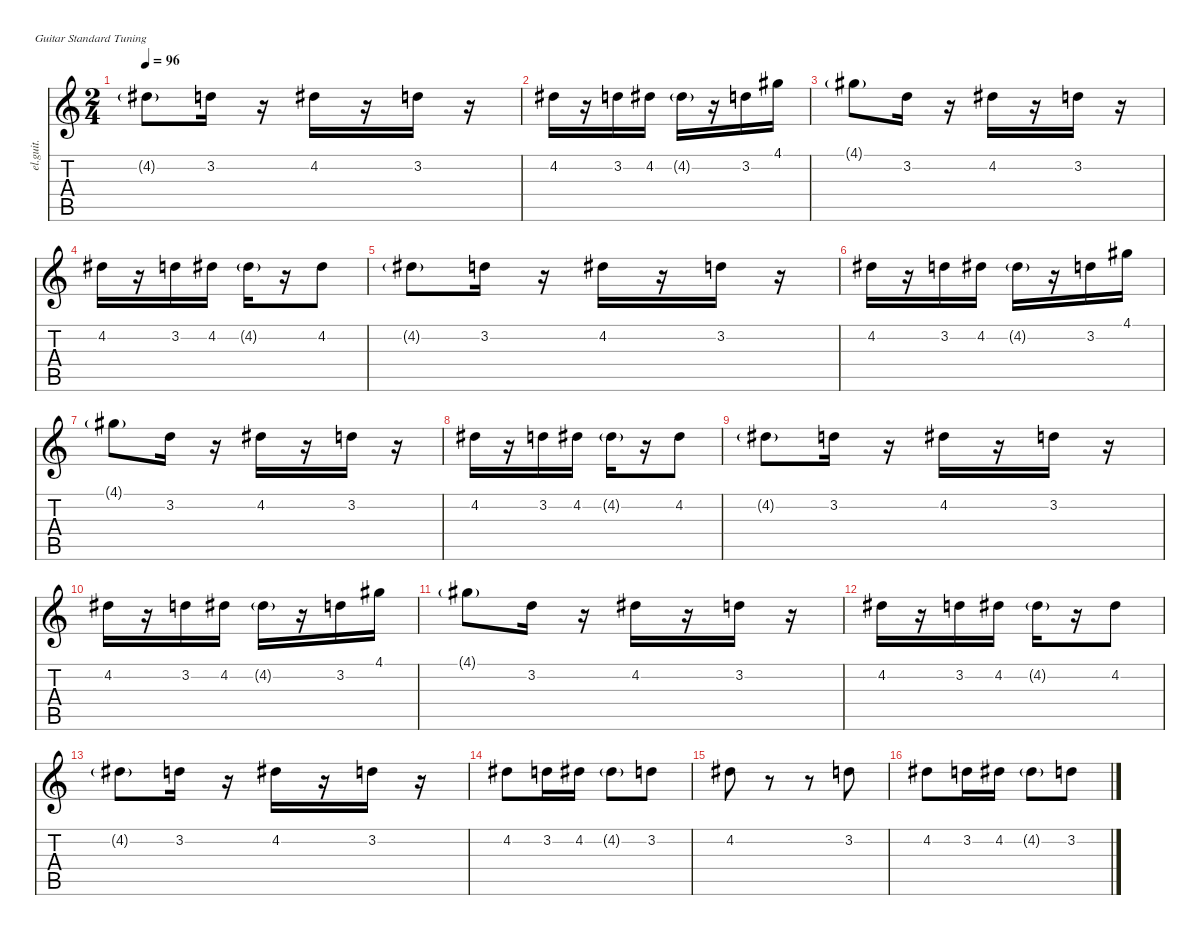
\defaultSystemsLayout 4
\hideDynamics
\bracketExtendMode nobrackets
\otherSystemsTrackNameOrientation horizontal
\track ("Guitar 3" "el.guit.") {instrument electricguitarclean}
\staff {score tabs}
\tuning (E4 B3 G3 D3 A2 E2)
\ts (2 4)
\tempo 96
\clef g2
\ks c
4.2{g acc #}.8{dy fff} 3.2.16{dy f} r.16 4.2{acc #}.16 r.16 3.2.16 r.16 |
4.2{acc #}.16 r.16 3.2.16 4.2{acc #}.16 4.2{g acc #}.16{dy fff} r.16 3.2.16{dy f} 4.1{acc #}.16 |
4.1{g acc #}.8{dy fff} 3.2.16{dy f} r.16 4.2{acc #}.16 r.16 3.2.16 r.16 |
4.2{acc #}.16 r.16 3.2.16 4.2{acc #}.16 4.2{g acc #}.16{dy fff} r.16 4.2{acc #}.8{dy f} |
4.2{g acc #}.8{dy fff} 3.2.16{dy f} r.16 4.2{acc #}.16 r.16 3.2.16 r.16 |
4.2{acc #}.16 r.16 3.2.16 4.2{acc #}.16 4.2{g acc #}.16{dy fff} r.16 3.2.16{dy f} 4.1{acc #}.16 |
4.1{g acc #}.8{dy fff} 3.2.16{dy f} r.16 4.2{acc #}.16 r.16 3.2.16 r.16 |
4.2{acc #}.16 r.16 3.2.16 4.2{acc #}.16 4.2{g acc #}.16{dy fff} r.16 4.2{acc #}.8{dy f} |
4.2{g acc #}.8{dy fff} 3.2.16{dy f} r.16 4.2{acc #}.16 r.16 3.2.16 r.16 |
4.2{acc #}.16 r.16 3.2.16 4.2{acc #}.16 4.2{g acc #}.16{dy fff} r.16 3.2.16{dy f} 4.1{acc #}.16 |
4.1{g acc #}.8{dy fff} 3.2.16{dy f} r.16 4.2{acc #}.16 r.16 3.2.16 r.16 |
4.2{acc #}.16 r.16 3.2.16 4.2{acc #}.16 4.2{g acc #}.16{dy fff} r.16 4.2{acc #}.8{dy f} |
4.2{g acc #}.8{dy fff} 3.2.16{dy f} r.16 4.2{acc #}.16 r.16 3.2.16 r.16 |
4.2{acc #}.8 3.2.16 4.2{acc #}.16 4.2{g acc #}.8{dy fff} 3.2.8{dy f} |
4.2{acc #}.8 r.8 r.8 3.2.8 |
4.2{acc #}.8 3.2.16 4.2{acc #}.16 4.2{g acc #}.8{dy fff} 3.2.8{dy f}
